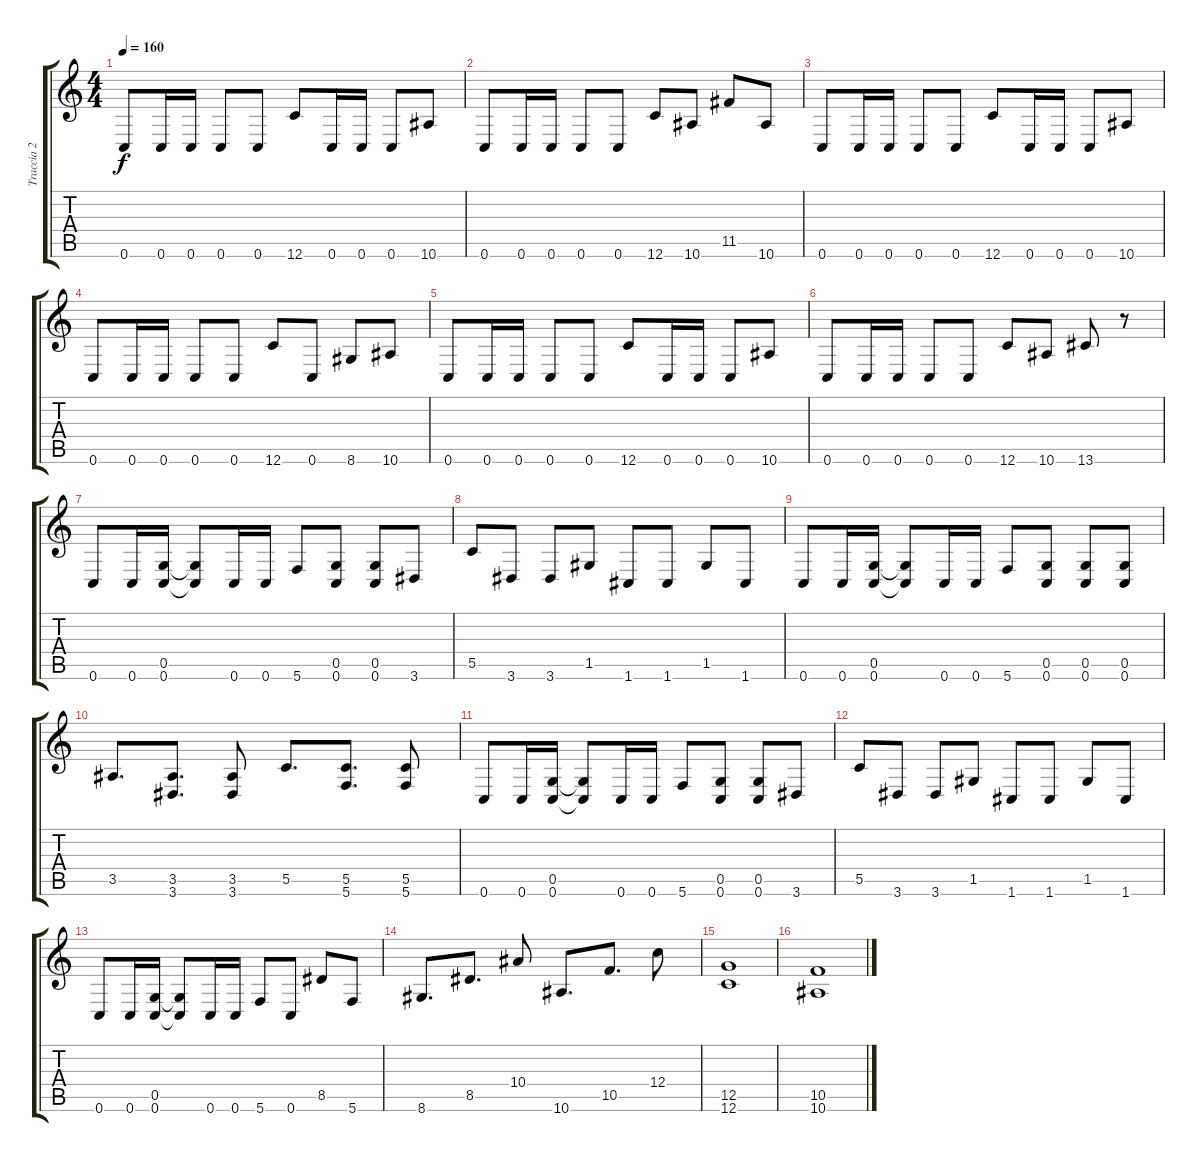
\track ("Traccia 2" "Traccia 2") {instrument distortionguitar}
\staff {score tabs}
\tuning (D4 A3 F3 C3 G2 C2) {hide}
\ts (4 4)
\tempo 160
\clef g2
\ks c
0.6.8{dy f} 0.6.16 0.6.16 0.6.8 0.6.8 12.6.8 0.6.16 0.6.16 0.6.8 10.6.8 |
0.6.8 0.6.16 0.6.16 0.6.8 0.6.8 12.6.8 10.6.8 11.5.8 10.6.8 |
0.6.8 0.6.16 0.6.16 0.6.8 0.6.8 12.6.8 0.6.16 0.6.16 0.6.8 10.6.8 |
0.6.8 0.6.16 0.6.16 0.6.8 0.6.8 12.6.8 0.6.8 8.6.8 10.6.8 |
0.6.8 0.6.16 0.6.16 0.6.8 0.6.8 12.6.8 0.6.16 0.6.16 0.6.8 10.6.8 |
0.6.8 0.6.16 0.6.16 0.6.8 0.6.8 12.6.8 10.6.8 13.6.8 r.8 |
0.6.8 0.6.16 (0.5 0.6).16 (0.5{t} 0.6{t}).8 0.6.16 0.6.16 5.6.8 (0.5 0.6).8 (0.5 0.6).8 3.6.8 |
5.5.8 3.6.8 3.6.8 1.5.8 1.6.8 1.6.8 1.5.8 1.6.8 |
0.6.8 0.6.16 (0.5 0.6).16 (0.5{t} 0.6{t}).8 0.6.16 0.6.16 5.6.8 (0.5 0.6).8 (0.5 0.6).8 (0.5 0.6).8 |
3.5.8{d} (3.5 3.6).8{d} (3.5 3.6).8 5.5.8{d} (5.5 5.6).8{d} (5.5 5.6).8 |
0.6.8 0.6.16 (0.5 0.6).16 (0.5{t} 0.6{t}).8 0.6.16 0.6.16 5.6.8 (0.5 0.6).8 (0.5 0.6).8 3.6.8 |
5.5.8 3.6.8 3.6.8 1.5.8 1.6.8 1.6.8 1.5.8 1.6.8 |
0.6.8 0.6.16 (0.5 0.6).16 (0.5{t} 0.6{t}).8 0.6.16 0.6.16 5.6.8 0.6.8 8.5.8 5.6.8 |
8.6.8{d} 8.5.8{d} 10.4.8 10.6.8{d} 10.5.8{d} 12.4.8 |
(12.5 12.6).1 |
(10.5 10.6).1
